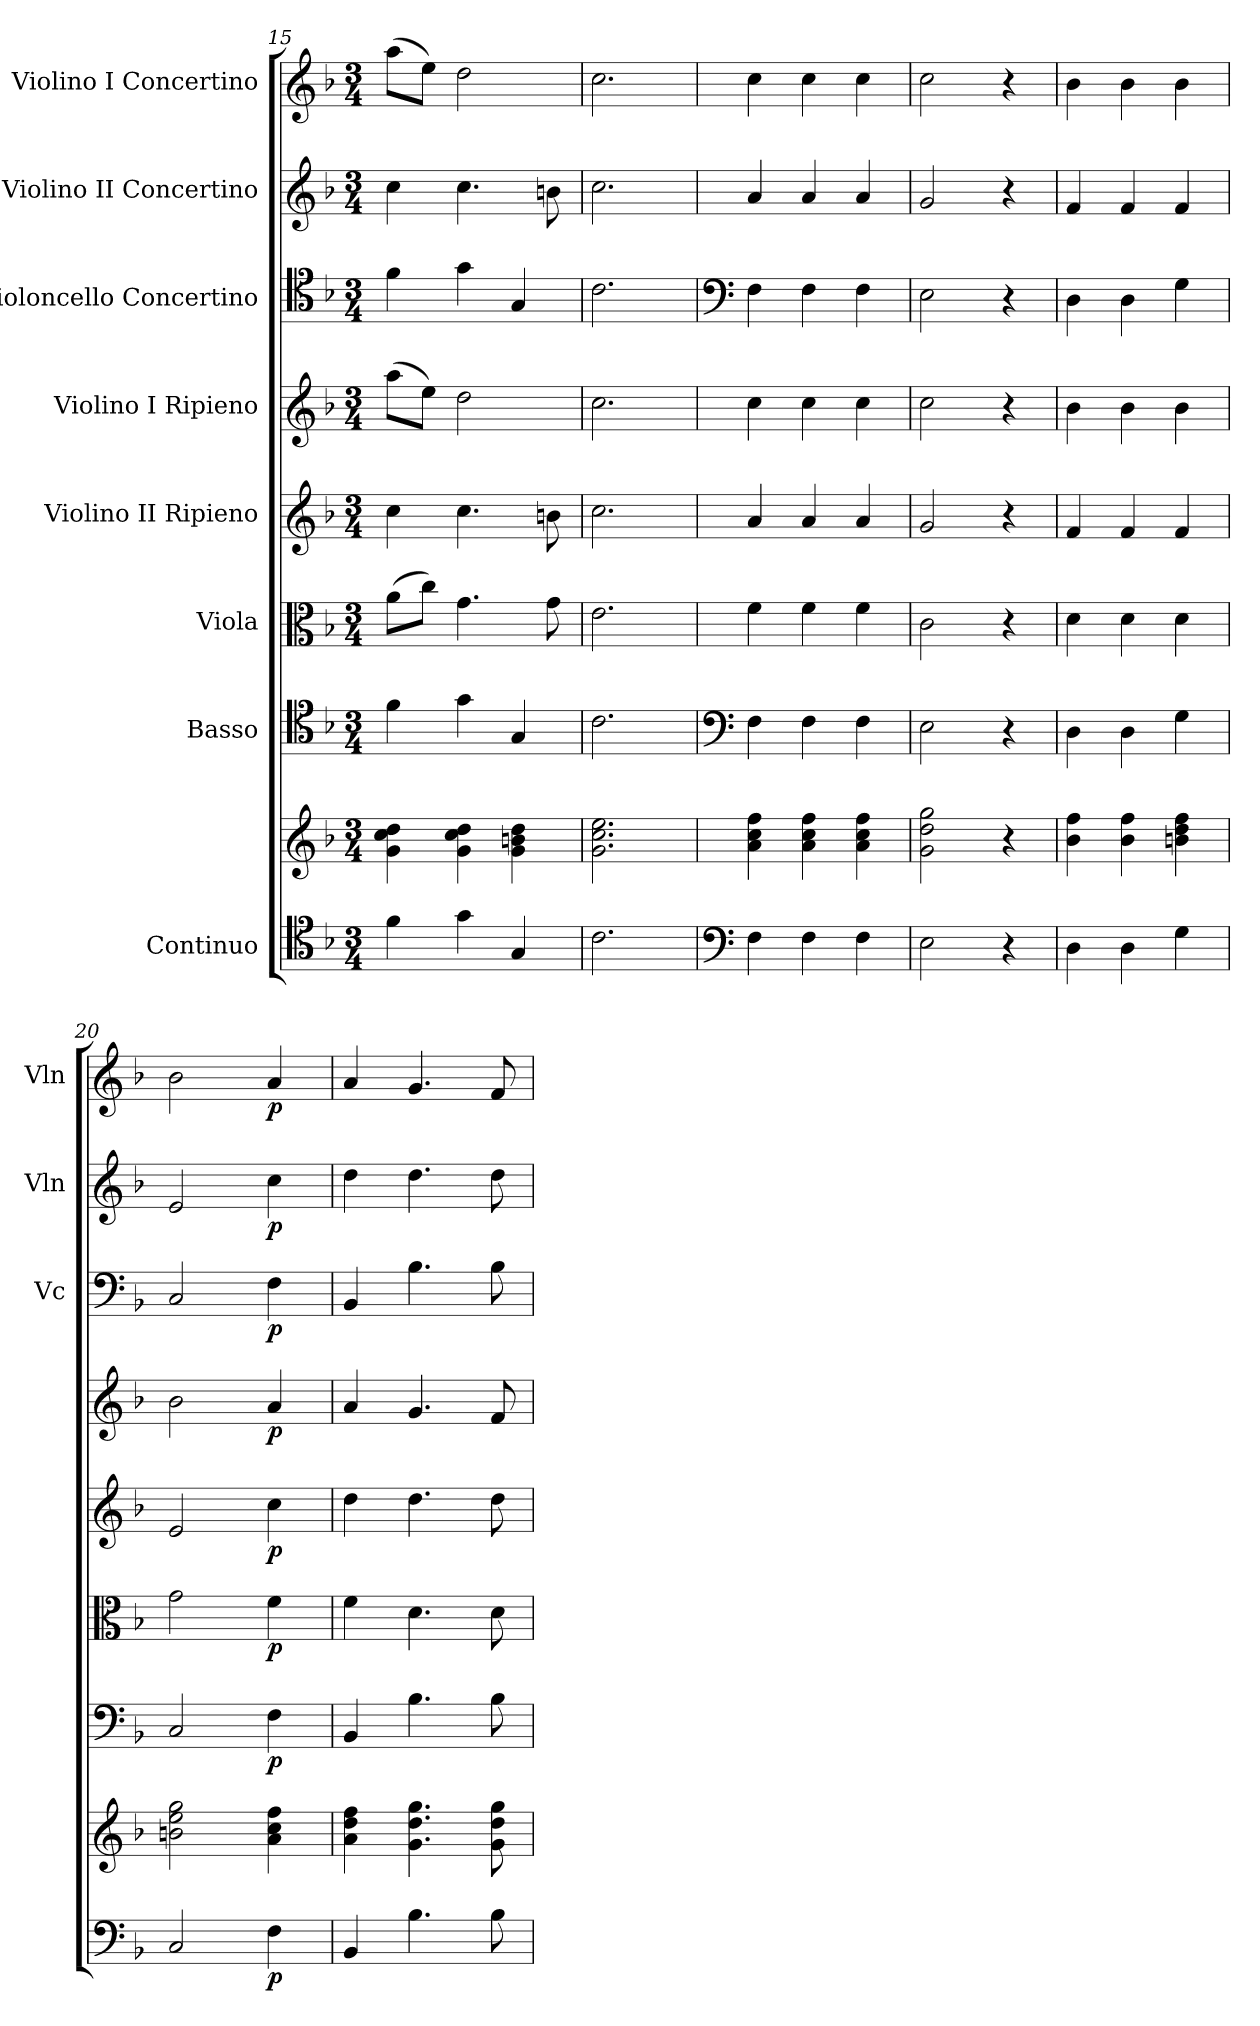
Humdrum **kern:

**kern	**kern	**dynam	**kern	**dynam	**kern	**dynam	**kern	**dynam	**kern	**dynam	**kern	**dynam	**kern	**dynam	**kern	**dynam
*part8	*part8	*part8	*part7	*part7	*part6	*part6	*part5	*part5	*part4	*part4	*part3	*part3	*part2	*part2	*part1	*part1
*staff9	*staff8	*staff8/9	*staff7	*staff7	*staff6	*staff6	*staff5	*staff5	*staff4	*staff4	*staff3	*staff3	*staff2	*staff2	*staff1	*staff1
*I"Continuo	*	*	*I"Basso	*	*I"Viola	*	*I"Violino II Ripieno	*	*I"Violino I Ripieno	*	*I"Violoncello Concertino	*	*I"Violino II Concertino	*	*I"Violino I Concertino	*
*	*	*	*	*	*	*	*	*	*	*	*I'Vc	*	*I'Vln	*	*I'Vln	*
*clefC4	*clefG2	*	*clefC4	*	*clefC3	*	*clefG2	*	*clefG2	*	*clefC4	*	*clefG2	*	*clefG2	*
*k[b-]	*k[b-]	*	*k[b-]	*	*k[b-]	*	*k[b-]	*	*k[b-]	*	*k[b-]	*	*k[b-]	*	*k[b-]	*
*M3/4	*M3/4	*	*M3/4	*	*M3/4	*	*M3/4	*	*M3/4	*	*M3/4	*	*M3/4	*	*M3/4	*
=15	=15	=15	=15	=15	=15	=15	=15	=15	=15	=15	=15	=15	=15	=15	=15	=15
4f\	4g\ 4cc\ 4dd\	.	4f\	.	(>8a\L	.	4cc\	.	(>8aa\L	.	4f\	.	4cc\	.	(>8aa\L	.
.	.	.	.	.	8cc\J)	.	.	.	8ee\J)	.	.	.	.	.	8ee\J)	.
4g\	4g\ 4cc\ 4dd\	.	4g\	.	4.g\	.	4.cc\	.	2dd\	.	4g\	.	4.cc\	.	2dd\	.
4G/	4g\ 4bn\ 4dd\	.	4G/	.	.	.	.	.	.	.	4G/	.	.	.	.	.
.	.	.	.	.	8g\	.	8bn\	.	.	.	.	.	8bn\	.	.	.
=16	=16	=16	=16	=16	=16	=16	=16	=16	=16	=16	=16	=16	=16	=16	=16	=16
2.c\	2.g\ 2.cc\ 2.ee\	.	2.c\	.	2.e\	.	2.cc\	.	2.cc\	.	2.c\	.	2.cc\	.	2.cc\	.
=17	=17	=17	=17	=17	=17	=17	=17	=17	=17	=17	=17	=17	=17	=17	=17	=17
*clefF4	*	*	*clefF4	*	*	*	*	*	*	*	*clefF4	*	*	*	*	*
4F\	4a\ 4cc\ 4ff\	.	4F\	.	4f\	.	4a/	.	4cc\	.	4F\	.	4a/	.	4cc\	.
4F\	4a\ 4cc\ 4ff\	.	4F\	.	4f\	.	4a/	.	4cc\	.	4F\	.	4a/	.	4cc\	.
4F\	4a\ 4cc\ 4ff\	.	4F\	.	4f\	.	4a/	.	4cc\	.	4F\	.	4a/	.	4cc\	.
=18	=18	=18	=18	=18	=18	=18	=18	=18	=18	=18	=18	=18	=18	=18	=18	=18
2E\	2g\ 2dd\ 2gg\	.	2E\	.	2c\	.	2g/	.	2cc\	.	2E\	.	2g/	.	2cc\	.
4r	4r	.	4r	.	4r	.	4r	.	4r	.	4r	.	4r	.	4r	.
=19	=19	=19	=19	=19	=19	=19	=19	=19	=19	=19	=19	=19	=19	=19	=19	=19
4D\	4b-\ 4ff\	.	4D\	.	4d\	.	4f/	.	4b-\	.	4D\	.	4f/	.	4b-\	.
4D\	4b-\ 4ff\	.	4D\	.	4d\	.	4f/	.	4b-\	.	4D\	.	4f/	.	4b-\	.
4G\	4bn\ 4dd\ 4ff\	.	4G\	.	4d\	.	4f/	.	4b-\	.	4G\	.	4f/	.	4b-\	.
=20	=20	=20	=20	=20	=20	=20	=20	=20	=20	=20	=20	=20	=20	=20	=20	=20
2C/	2bn\ 2ee\ 2gg\	.	2C/	.	2g\	.	2e/	.	2b-\	.	2C/	.	2e/	.	2b-\	.
!	!	!LO:DY:b=2	!	!LO:DY:b	!	!LO:DY:b	!	!LO:DY:b	!	!LO:DY:b	!	!LO:DY:b	!	!LO:DY:b	!	!LO:DY:b
4F\	4a\ 4cc\ 4ff\	p	4F\	p	4f\	p	4cc\	p	4a/	p	4F\	p	4cc\	p	4a/	p
=21	=21	=21	=21	=21	=21	=21	=21	=21	=21	=21	=21	=21	=21	=21	=21	=21
4BB-/	4a\ 4dd\ 4ff\	.	4BB-/	.	4f\	.	4dd\	.	4a/	.	4BB-/	.	4dd\	.	4a/	.
4.B-\	4.g\ 4.dd\ 4.gg\	.	4.B-\	.	4.d\	.	4.dd\	.	4.g/	.	4.B-\	.	4.dd\	.	4.g/	.
8B-\	8g\ 8dd\ 8gg\	.	8B-\	.	8d\	.	8dd\	.	8f/	.	8B-\	.	8dd\	.	8f/	.
=	=	=	=	=	=	=	=	=	=	=	=	=	=	=	=	=
*-	*-	*-	*-	*-	*-	*-	*-	*-	*-	*-	*-	*-	*-	*-	*-	*-
